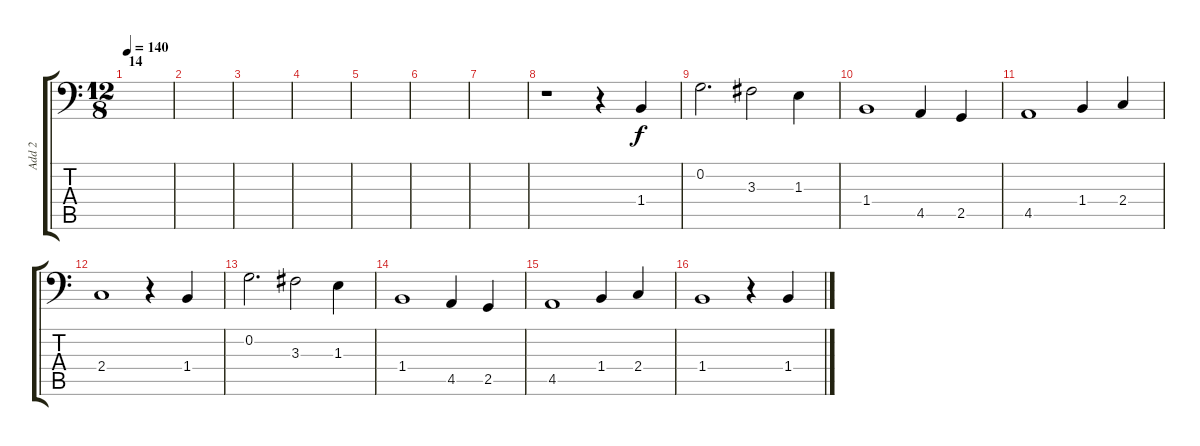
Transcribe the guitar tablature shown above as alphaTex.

\track ("Add 2" "Add 2") {instrument stringensemble1}
\staff {score tabs}
\tuning (C4 G3 Eb3 Bb2 F2 Bb1) {hide}
\ts (12 8)
\section ("" "14")
\tempo 140
\clef f4
\ks c
|
|
|
|
|
|
|
r.1 r.4 1.4.4 |
0.2.2{d} 3.3.2 1.3.4 |
1.4.1 4.5.4 2.5.4 |
4.5.1 1.4.4 2.4.4 |
2.4.1 r.4 1.4.4 |
0.2.2{d} 3.3.2 1.3.4 |
1.4.1 4.5.4 2.5.4 |
4.5.1 1.4.4 2.4.4 |
1.4.1 r.4 1.4.4
